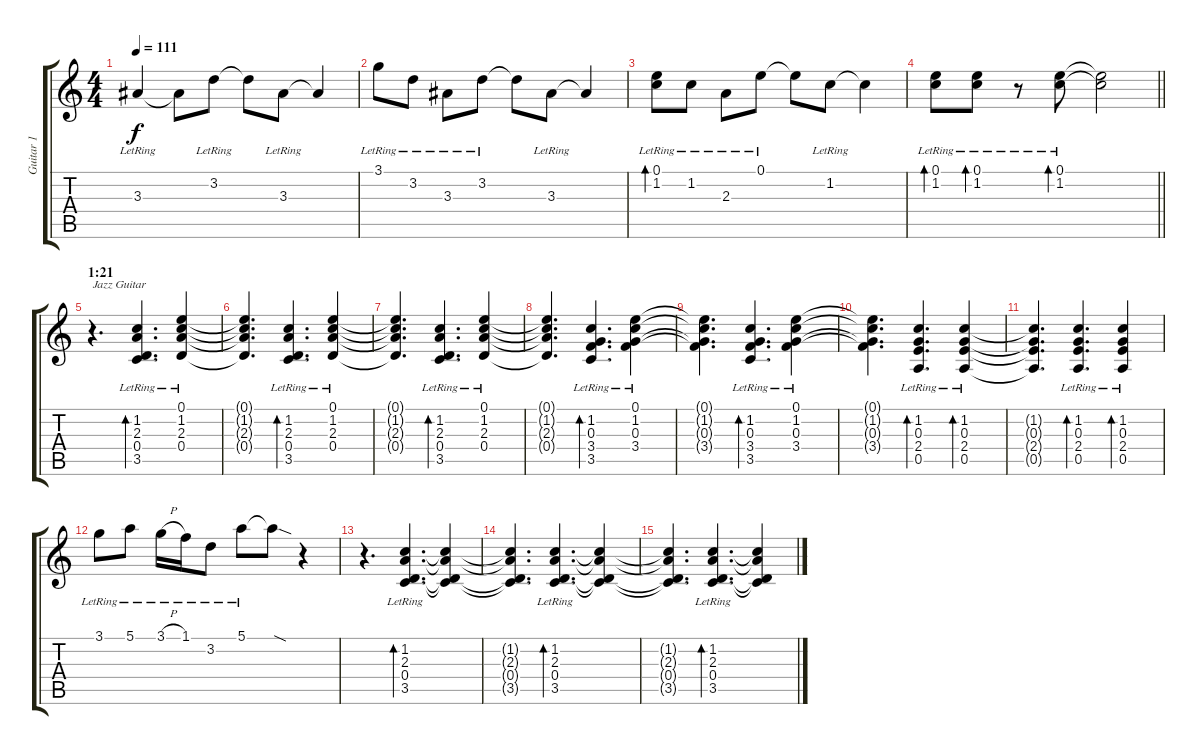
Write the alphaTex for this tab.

\track ("Guitar 1" "Guitar 1") {instrument acousticguitarsteel}
\staff {score tabs}
\tuning (E4 B3 G3 D3 A2 D2) {hide}
\ts (4 4)
\tempo 111
\clef g2
\ks c
3.3{lr}.4{dy f} 3.3{t}.8 3.2{lr}.8 3.2{t}.8 3.3{lr}.8 3.3{t}.4 |
3.1{lr}.8 3.2{lr}.8 3.3{lr}.8 3.2{lr}.8 3.2{t}.8 3.3{lr}.8 3.3{t}.4 |
(0.1{lr} 1.2{lr}).8{bd 120} 1.2{lr}.8 2.3{lr}.8 0.1{lr}.8 0.1{t}.8 1.2{lr}.8 1.2{t}.4 |
\barLineRight lightlight
(0.1{lr} 1.2{lr}).8{bd 120} (0.1{lr} 1.2{lr}).8{bd 120} r.8 (0.1{lr} 1.2{lr}).8{bd 120} (0.1{t} 1.2{t}).2 |
\section ("" "1:21")
r.4{d txt "Jazz Guitar" volume 5 instrument electricguitarjazz} (1.2{lr} 2.3{lr} 0.4{lr} 3.5{lr}).4{d bd 120} (0.1{lr} 1.2{lr} 2.3{lr} 0.4{lr}).4 |
(0.1{t} 1.2{t} 2.3{t} 0.4{t}).4{d} (1.2{lr} 2.3{lr} 0.4{lr} 3.5{lr}).4{d bd 120} (0.1{lr} 1.2{lr} 2.3{lr} 0.4{lr}).4 |
(0.1{t} 1.2{t} 2.3{t} 0.4{t}).4{d} (1.2{lr} 2.3{lr} 0.4{lr} 3.5{lr}).4{d bd 120} (0.1{lr} 1.2{lr} 2.3{lr} 0.4{lr}).4 |
(0.1{t} 1.2{t} 2.3{t} 0.4{t}).4{d} (1.2{lr} 0.3{lr} 3.4{lr} 3.5{lr}).4{d bd 120} (0.1{lr} 1.2{lr} 0.3{lr} 3.4{lr}).4 |
(0.1{t} 1.2{t} 0.3{t} 3.4{t}).4{d} (1.2{lr} 0.3{lr} 3.4{lr} 3.5{lr}).4{d bd 120} (0.1{lr} 1.2{lr} 0.3{lr} 3.4{lr}).4 |
(0.1{t} 1.2{t} 0.3{t} 3.4{t}).4{d} (1.2{lr} 0.3{lr} 2.4{lr} 0.5{lr}).4{d bd 120} (1.2{lr} 0.3{lr} 2.4{lr} 0.5{lr}).4{bd 120} |
(1.2{t} 0.3{t} 2.4{t} 0.5{t}).4{d} (1.2{lr} 0.3{lr} 2.4{lr} 0.5{lr}).4{d bd 120} (1.2{lr} 0.3{lr} 2.4{lr} 0.5{lr}).4{bd 120} |
3.1{lr}.8{volume 7} 5.1{lr}.8 3.1{h lr}.16 1.1{lr}.16 3.2{lr}.8 5.1{lr}.8 5.1{sod t}.8 r.4 |
r.4{d} (1.2{lr} 2.3{lr} 0.4{lr} 3.5{lr}).4{d bd 120} (1.2{t} 2.3{t} 0.4{t} 3.5{t}).4 |
(1.2{t} 2.3{t} 0.4{t} 3.5{t}).4{d} (1.2{lr} 2.3{lr} 0.4{lr} 3.5{lr}).4{d bd 120} (1.2{t} 2.3{t} 0.4{t} 3.5{t}).4 |
(1.2{t} 2.3{t} 0.4{t} 3.5{t}).4{d} (1.2{lr} 2.3{lr} 0.4{lr} 3.5{lr}).4{d bd 120} (1.2{t} 2.3{t} 0.4{t} 3.5{t}).4
